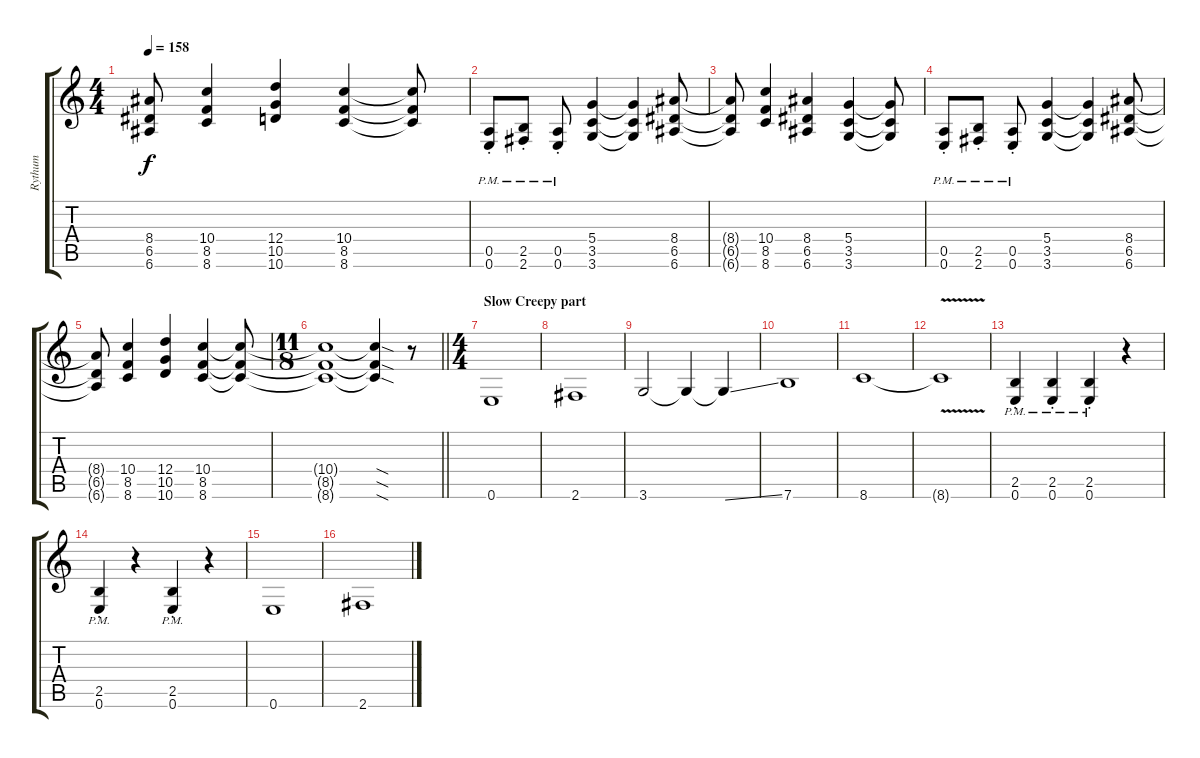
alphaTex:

\track ("Rythum" "Rythum") {instrument distortionguitar}
\staff {score tabs}
\tuning (E4 B3 G3 D3 A2 E2) {hide}
\ts (4 4)
\tempo 158
\clef g2
\ks c
(8.4{t} 6.5{t} 6.6{t}).8{dy f} (10.4 8.5 8.6).4 (12.4 10.5 10.6).4 (10.4 8.5 8.6).4 (10.4{t} 8.5{t} 8.6{t}).8 |
(0.5{pm st} 0.6{pm st}).8 (2.5{pm st} 2.6{pm st}).8 (0.5{pm st} 0.6{pm st}).8 (5.4 3.5 3.6).4 (5.4{t} 3.5{t} 3.6{t}).4 (8.4 6.5 6.6).8 |
(8.4{t} 6.5{t} 6.6{t}).8 (10.4 8.5 8.6).4 (8.4 6.5 6.6).4 (5.4 3.5 3.6).4 (5.4{t} 3.5{t} 3.6{t}).8 |
(0.5{pm st} 0.6{pm st}).8 (2.5{pm st} 2.6{pm st}).8 (0.5{pm st} 0.6{pm st}).8 (5.4 3.5 3.6).4 (5.4{t} 3.5{t} 3.6{t}).4 (8.4 6.5 6.6).8 |
(8.4{t} 6.5{t} 6.6{t}).8 (10.4 8.5 8.6).4 (12.4 10.5 10.6).4 (10.4 8.5 8.6).4 (10.4{t} 8.5{t} 8.6{t}).8 |
\ts (11 8)
\barLineRight lightlight
(10.4{t} 8.5{t} 8.6{t}).1 (10.4{sod t} 8.5{sod t} 8.6{sod t}).4 r.8 |
\ts (4 4)
\section ("" "Slow Creepy part")
0.6.1 |
2.6.1 |
3.6.2 3.6{t}.4 3.6{ss t}.4 |
7.6.1 |
8.6.1 |
8.6{v t}.1 |
(2.5{pm st} 0.6{pm st}).4 (2.5{pm st} 0.6{pm st}).4 (2.5{pm st} 0.6{pm st}).4 r.4 |
(2.5{pm st} 0.6{pm st}).4 r.4 (2.5{pm st} 0.6{pm st}).4 r.4 |
0.6.1 |
2.6.1
